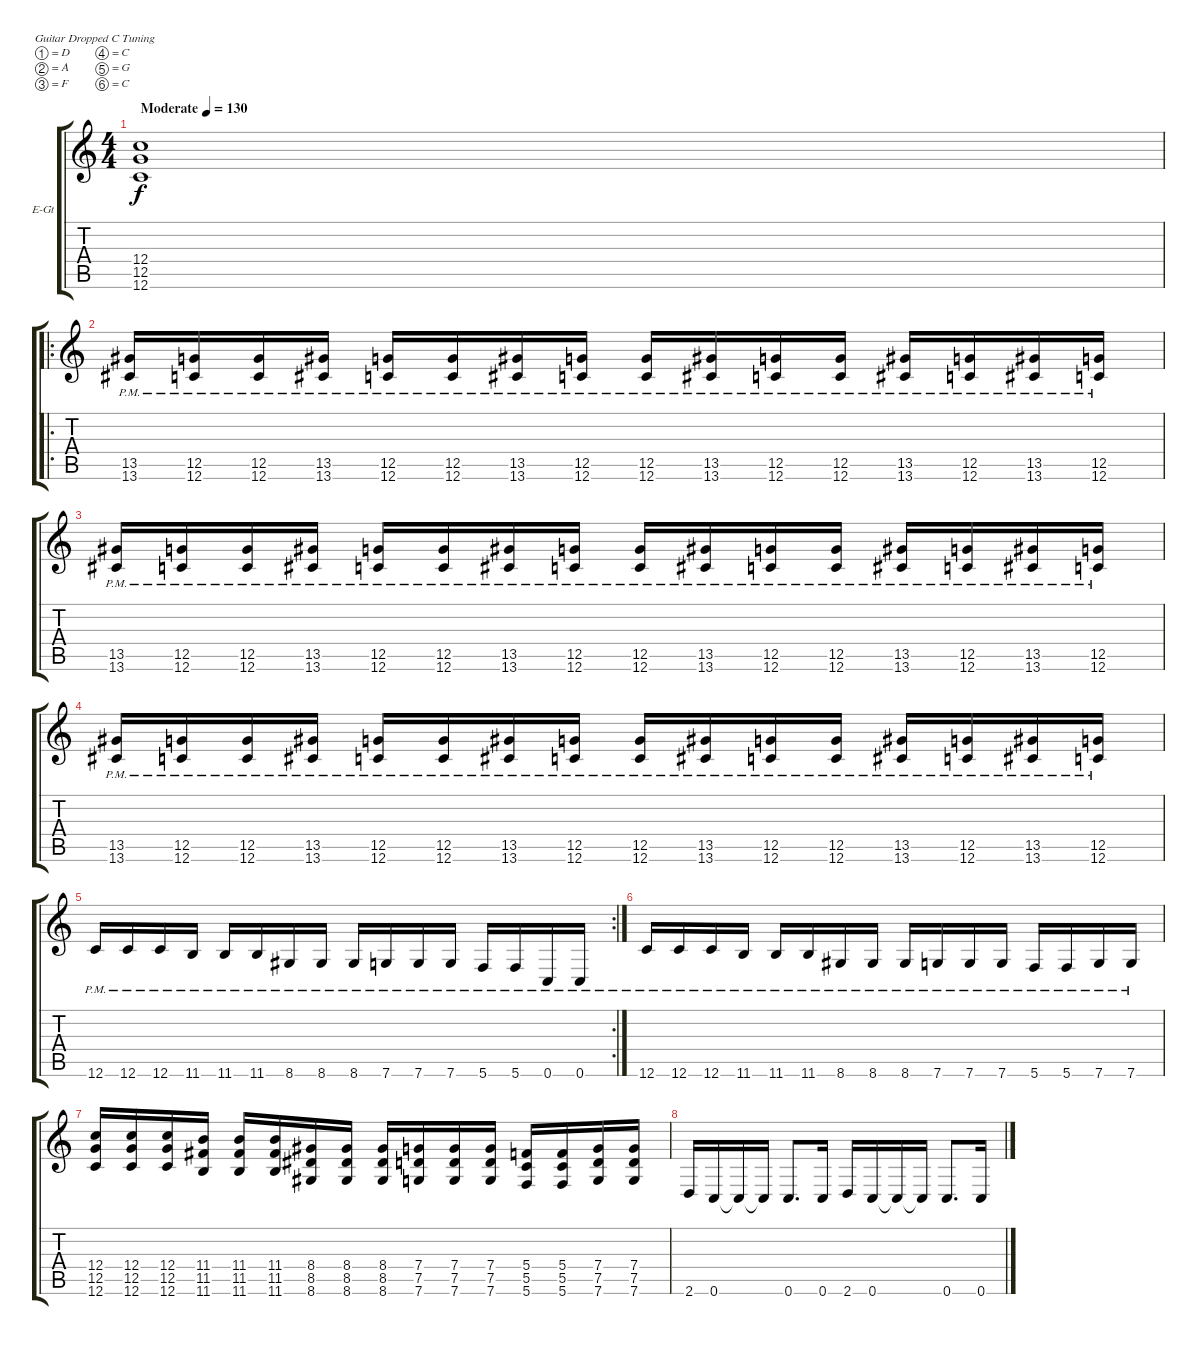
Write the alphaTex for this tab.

\bracketExtendMode groupsimilarinstruments
\firstSystemTrackNameOrientation horizontal
\otherSystemsTrackNameOrientation horizontal
\track ("Piste 1" "E-Gt") {instrument distortionguitar}
\staff {score tabs}
\tuning (D4 A3 F3 C3 G2 C2)
\ts (4 4)
\beaming (8 2 2 2 2)
\tempo (130 "Moderate")
\clef g2
\ks c
(12.4 12.5 12.6).1{dy f instrument distortionguitar} |
\ro
(13.6{pm} 13.5{pm}).16 (12.6{pm} 12.5{pm}).16 (12.6{pm} 12.5{pm}).16 (13.6{pm} 13.5{pm}).16 (12.6{pm} 12.5{pm}).16 (12.6{pm} 12.5{pm}).16 (13.6{pm} 13.5{pm}).16 (12.6{pm} 12.5{pm}).16 (12.6{pm} 12.5{pm}).16 (13.6{pm} 13.5{pm}).16 (12.6{pm} 12.5{pm}).16 (12.6{pm} 12.5{pm}).16 (13.6{pm} 13.5{pm}).16 (12.6{pm} 12.5{pm}).16 (13.6{pm} 13.5{pm}).16 (12.6{pm} 12.5{pm}).16 |
(13.6{pm} 13.5{pm}).16 (12.6{pm} 12.5{pm}).16 (12.6{pm} 12.5{pm}).16 (13.6{pm} 13.5{pm}).16 (12.6{pm} 12.5{pm}).16 (12.6{pm} 12.5{pm}).16 (13.6{pm} 13.5{pm}).16 (12.6{pm} 12.5{pm}).16 (12.6{pm} 12.5{pm}).16 (13.6{pm} 13.5{pm}).16 (12.6{pm} 12.5{pm}).16 (12.6{pm} 12.5{pm}).16 (13.6{pm} 13.5{pm}).16 (12.6{pm} 12.5{pm}).16 (13.6{pm} 13.5{pm}).16 (12.6{pm} 12.5{pm}).16 |
(13.6{pm} 13.5{pm}).16 (12.6{pm} 12.5{pm}).16 (12.6{pm} 12.5{pm}).16 (13.6{pm} 13.5{pm}).16 (12.6{pm} 12.5{pm}).16 (12.6{pm} 12.5{pm}).16 (13.6{pm} 13.5{pm}).16 (12.6{pm} 12.5{pm}).16 (12.6{pm} 12.5{pm}).16 (13.6{pm} 13.5{pm}).16 (12.6{pm} 12.5{pm}).16 (12.6{pm} 12.5{pm}).16 (13.6{pm} 13.5{pm}).16 (12.6{pm} 12.5{pm}).16 (13.6{pm} 13.5{pm}).16 (12.6{pm} 12.5{pm}).16 |
\rc 2
12.6{pm}.16 12.6{pm}.16 12.6{pm}.16 11.6{pm}.16 11.6{pm}.16 11.6{pm}.16 8.6{pm}.16 8.6{pm}.16 8.6{pm}.16 7.6{pm}.16 7.6{pm}.16 7.6{pm}.16 5.6{pm}.16 5.6{pm}.16 0.6{pm}.16 0.6{pm}.16 |
12.6{pm}.16 12.6{pm}.16 12.6{pm}.16 11.6{pm}.16 11.6{pm}.16 11.6{pm}.16 8.6{pm}.16 8.6{pm}.16 8.6{pm}.16 7.6{pm}.16 7.6{pm}.16 7.6{pm}.16 5.6{pm}.16 5.6{pm}.16 7.6{pm}.16 7.6{pm}.16 |
(12.5 12.6 12.4).16 (12.5 12.6 12.4).16 (12.5 12.6 12.4).16 (11.5 11.6 11.4).16 (11.5 11.6 11.4).16 (11.5 11.6 11.4).16 (8.5 8.6 8.4).16 (8.5 8.6 8.4).16 (8.5 8.6 8.4).16 (7.5 7.6 7.4).16 (7.5 7.6 7.4).16 (7.5 7.6 7.4).16 (5.5 5.6 5.4).16 (5.5 5.6 5.4).16 (7.5 7.6 7.4).16 (7.5 7.6 7.4).16 |
2.6.16 0.6.16 0.6{t}.16 0.6{t}.16 0.6.8{d} 0.6.16 2.6.16 0.6.16 0.6{t}.16 0.6{t}.16 0.6.8{d} 0.6.16
